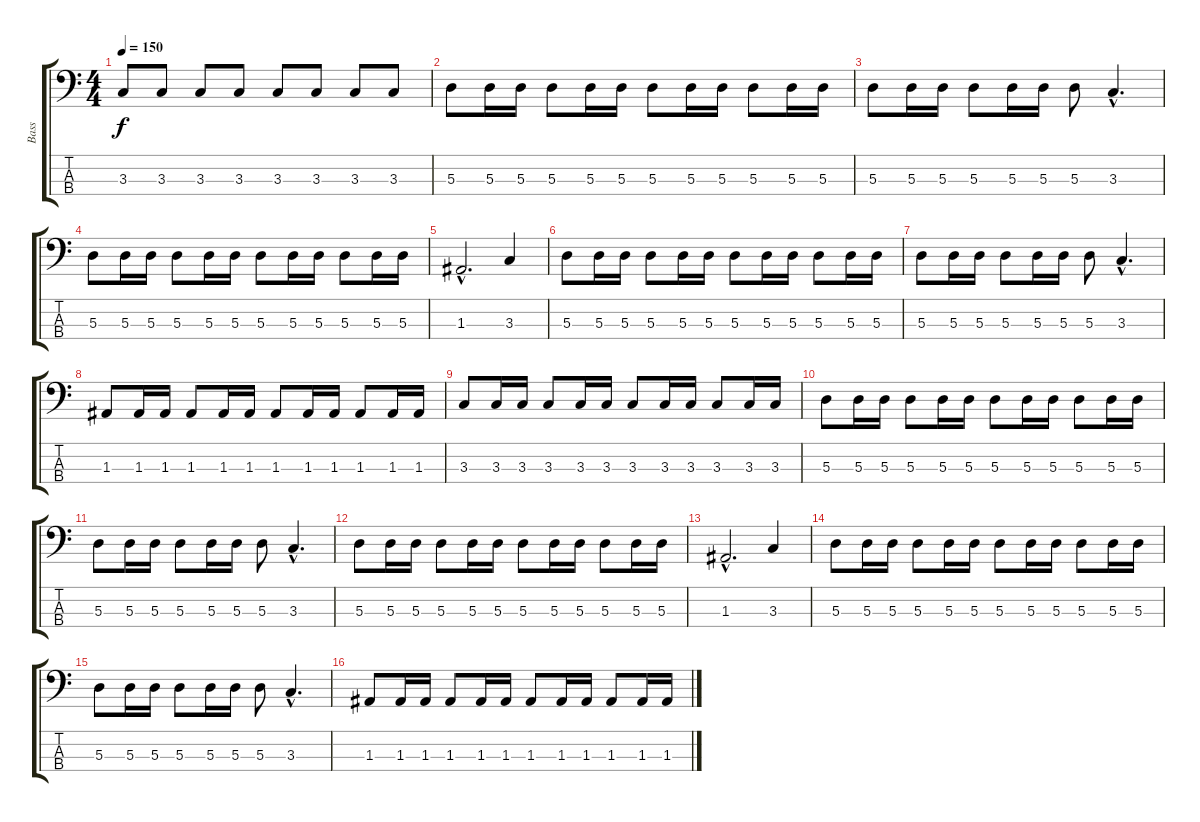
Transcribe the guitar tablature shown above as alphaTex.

\track ("Bass" "Bass") {instrument electricbasspick}
\staff {score tabs}
\tuning (G2 D2 A1 E1) {hide}
\ts (4 4)
\tempo 150
\clef f4
\ks c
3.3.8{dy f} 3.3.8 3.3.8 3.3.8 3.3.8 3.3.8 3.3.8 3.3.8 |
5.3.8 5.3.16 5.3.16 5.3.8 5.3.16 5.3.16 5.3.8 5.3.16 5.3.16 5.3.8 5.3.16 5.3.16 |
5.3.8 5.3.16 5.3.16 5.3.8 5.3.16 5.3.16 5.3.8 3.3{hac}.4{d} |
5.3.8 5.3.16 5.3.16 5.3.8 5.3.16 5.3.16 5.3.8 5.3.16 5.3.16 5.3.8 5.3.16 5.3.16 |
1.3{hac}.2{d} 3.3.4 |
5.3.8 5.3.16 5.3.16 5.3.8 5.3.16 5.3.16 5.3.8 5.3.16 5.3.16 5.3.8 5.3.16 5.3.16 |
5.3.8 5.3.16 5.3.16 5.3.8 5.3.16 5.3.16 5.3.8 3.3{hac}.4{d} |
1.3.8 1.3.16 1.3.16 1.3.8 1.3.16 1.3.16 1.3.8 1.3.16 1.3.16 1.3.8 1.3.16 1.3.16 |
3.3.8 3.3.16 3.3.16 3.3.8 3.3.16 3.3.16 3.3.8 3.3.16 3.3.16 3.3.8 3.3.16 3.3.16 |
5.3.8 5.3.16 5.3.16 5.3.8 5.3.16 5.3.16 5.3.8 5.3.16 5.3.16 5.3.8 5.3.16 5.3.16 |
5.3.8 5.3.16 5.3.16 5.3.8 5.3.16 5.3.16 5.3.8 3.3{hac}.4{d} |
5.3.8 5.3.16 5.3.16 5.3.8 5.3.16 5.3.16 5.3.8 5.3.16 5.3.16 5.3.8 5.3.16 5.3.16 |
1.3{hac}.2{d} 3.3.4 |
5.3.8 5.3.16 5.3.16 5.3.8 5.3.16 5.3.16 5.3.8 5.3.16 5.3.16 5.3.8 5.3.16 5.3.16 |
5.3.8 5.3.16 5.3.16 5.3.8 5.3.16 5.3.16 5.3.8 3.3{hac}.4{d} |
1.3.8 1.3.16 1.3.16 1.3.8 1.3.16 1.3.16 1.3.8 1.3.16 1.3.16 1.3.8 1.3.16 1.3.16
